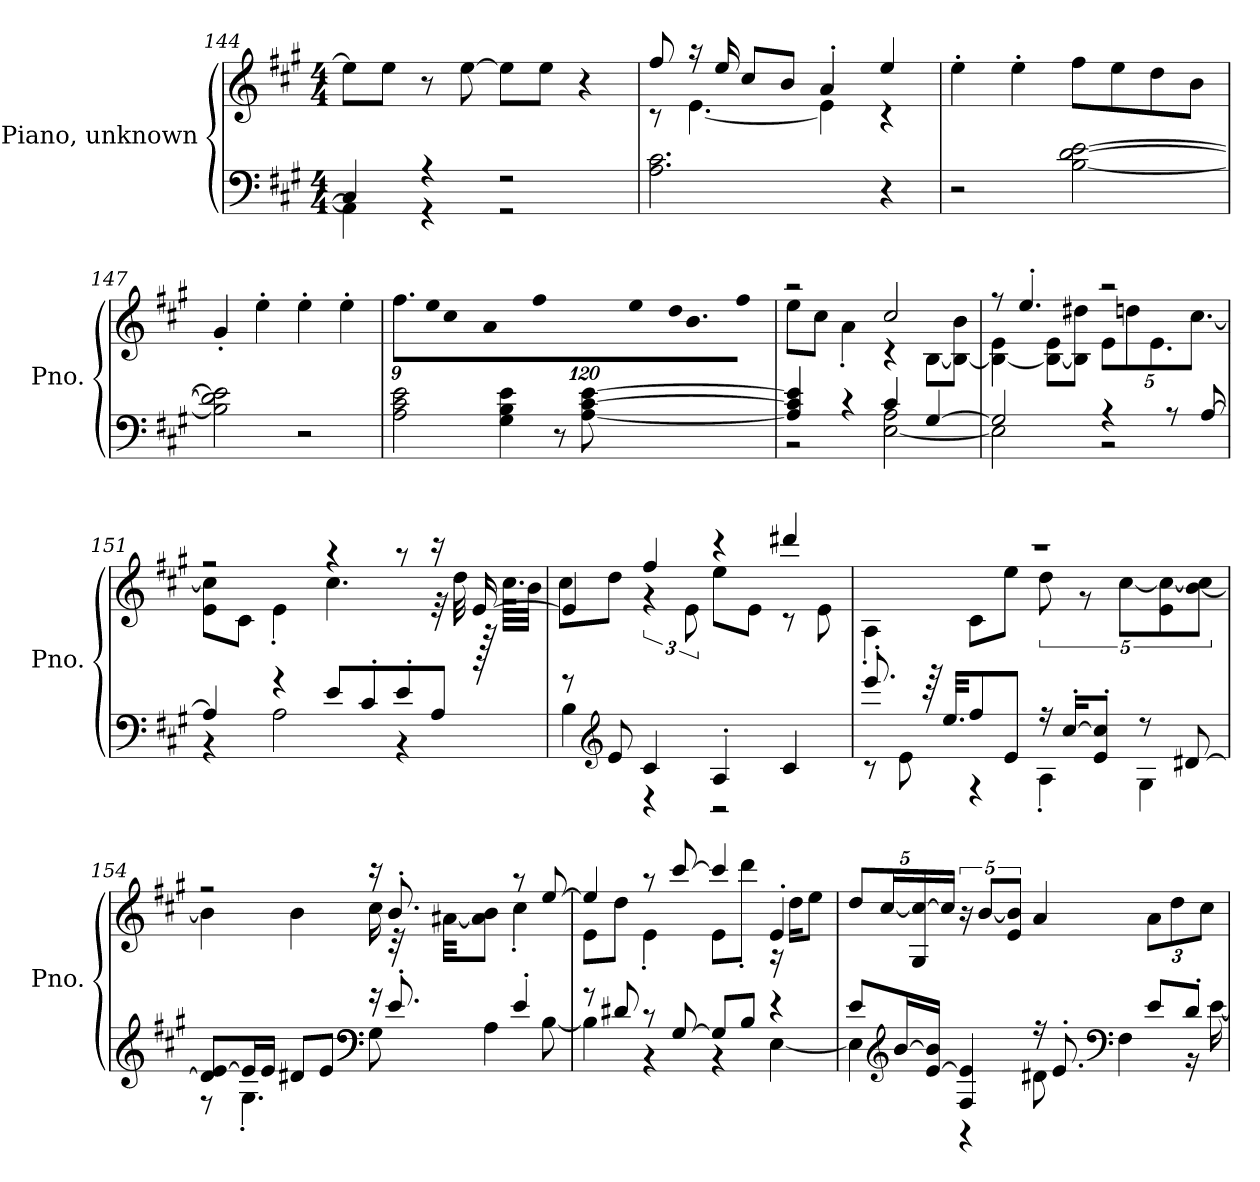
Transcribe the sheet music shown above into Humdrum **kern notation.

**kern	**kern
*part1	*part1
*staff2	*staff1
*I"Piano, unknown	*
*I'Pno.	*
!!LO:LB:g=z
*clefF4	*clefG2
*k[f#c#g#]	*k[f#c#g#]
*M4/4	*M4/4
=144	=144
*^	*
4C#/]	4AA\]	8ee\L]
.	.	8ee\J
4r	4r	8r
.	.	[8ee\
2r	2r	8ee\L]
.	.	8ee\J
.	.	4r
*v	*v	*
=145	=145
*	*^
2.A\ 2.c#\	8ff#/	8r
.	16r	[4.e\
.	16ee/	.
.	8cc#/L	.
.	8b/J	.
.	4a'/	4e\]
4r	4ee/	4r
*	*v	*v
=146	=146
2r	4ee'\
.	4ee'\
[2B\ [2d\ [2e\	8ff#\L
.	8ee\
.	8dd\
.	8b\J
=147	=147
2B\] 2d\] 2e\]	4g#'/
.	4ee'\
2r	4ee'\
.	4ee'\
=148	=148
*	*Xbrackettup
2A\ 2c#\ 2e\	9.ff#\L
!	!LO:N:vis=16
.	1920%107ee\K
!	!LO:N:vis=8
.	640%71cc#\
!	!LO:N:vis=8
.	640%71a\
!	!LO:N:vis=8
.	640%71ff#\
4G#\ 4B\ 4e\	.
.	1920ryy
!	!LO:N:vis=8
.	640%71ee\
!	!LO:N:vis=16
.	1920%107dd\K
.	9.b\
8r	.
[8A\ [8c#\ [8e\	.
!	!LO:N:vis=8
.	640%71ff#\J
!!LO:PB:g=z
=149	=149
*^	*^
4A/] 4c#/] 4e/]	2r	2r	8ee\L
.	.	.	8cc#\J
4r	.	.	4a'\
4c#/	[2E\ 2A\	2cc#/	4r
[4G#/	.	.	[8B\L
.	.	.	8B\_ 8b\J
=150	=150	=150	=150
2G#/]	2E\]	8r	4B\_ 4e\
.	.	4.ee'/	.
.	.	.	8B\_ 8e\L
.	.	.	8B\] 8dd#X\J
4r	2r	2r	10e\L
.	.	.	10ddn\
.	.	.	10.e\
8r	.	.	.
.	.	.	[10.cc#\J
[8A/	.	.	.
=151	=151	=151	=151
4A/]	4r	2r	8e\ 8cc#\]L
.	.	.	8c#\J
4r	2A\	.	4e'\
8e/L	.	4r	4.cc#\
8c#'/	.	.	.
8e'/	4r	8r	.
8A/J	.	16r	32r
.	.	.	32dd\
.	.	[16e/	128r
.	.	.	64.cc#\KLLL
.	.	.	32b\JJJ
!!LO:LB:g=z	!!
=152	=152	=152	=152
8r	4B\	4e/]	8cc#\L
*clefG2	*	*	*
8e/	.	.	8dd\J
*	*	*	*brackettup
4c#/	4r	4ff#/	6r
.	.	.	12e\
4A'/	2r	4r	8ee\L
.	.	.	8e\J
4c#/	.	4ddd#X/	8r
.	.	.	8e\
=153	=153	=153	=153
8.eee'/	8r	1r	4A'\
.	8e\	.	.
64r	.	.	.
32.ee/KKL	.	.	.
8ff#/	4r	.	8c#\L
8e/J	.	.	8ee\J
16r	4A'\	.	10dd\
[16cc#'/KL	.	.	.
.	.	.	10r
8e/' 8cc#/]'J	.	.	.
.	.	.	[10cc#\L
8r	4G#\	.	.
.	.	.	10e\ 10cc#\_
[8d#X/	.	.	.
.	.	.	[10b\ 10cc#\]J
=154	=154	=154	=154
8d#/] [8e/L	8r	2r	4b\]
16e/L]	4.G#'\	.	.
16e/JJ	.	.	.
8d#X/L	.	.	4b\
8e/J	.	.	.
*clefF4	*	*	*
16r	8G#\	16r	16cc#\
8.e'/	.	8.b'/	32r
.	.	.	[32a#X\KKL
.	4A\	.	8a#\] 8b\J
4e'/	.	8r	4cc#'\
.	[8B\	[8ee/	.
!!LO:LB:g=z	!!
=155	=155	=155	=155
8r	4B\]	4ee/]	8e\L
8d#X/	.	.	8dd\J
8r	4r	8r	4e'\
[8G#/	.	[8ccc#/	.
8G#/L]	4r	4ccc#/]	8e\L
8B/J	.	.	8ddd'\J
4r	[4E\	4e'/	16r
.	.	.	16dd\KL
.	.	.	8ee\J
*	*	*v	*v
=156	=156	=156
8e/L	4E\]	10dd/L
.	.	[20cc#/L
*clefG2	*	*
[16b/L	.	.
.	.	20G#/ 20cc#/_
[16e/ 16b/]JJ	.	.
.	.	20cc#/JJ]
4F#/ 4e/]	4r	20r
.	.	[10b/L
.	.	10e/ 10b/]J
16r	8d#X\	4a/
8.e'/	.	.
*clefF4	*	*
.	4F#\	.
*	*	*Xbrackettup
8e/L	.	12a\L
.	.	12dd\
8d#'/J	16r	.
.	.	12cc#\J
.	[16e\	.
*v	*v	*
=	=
*-	*-
